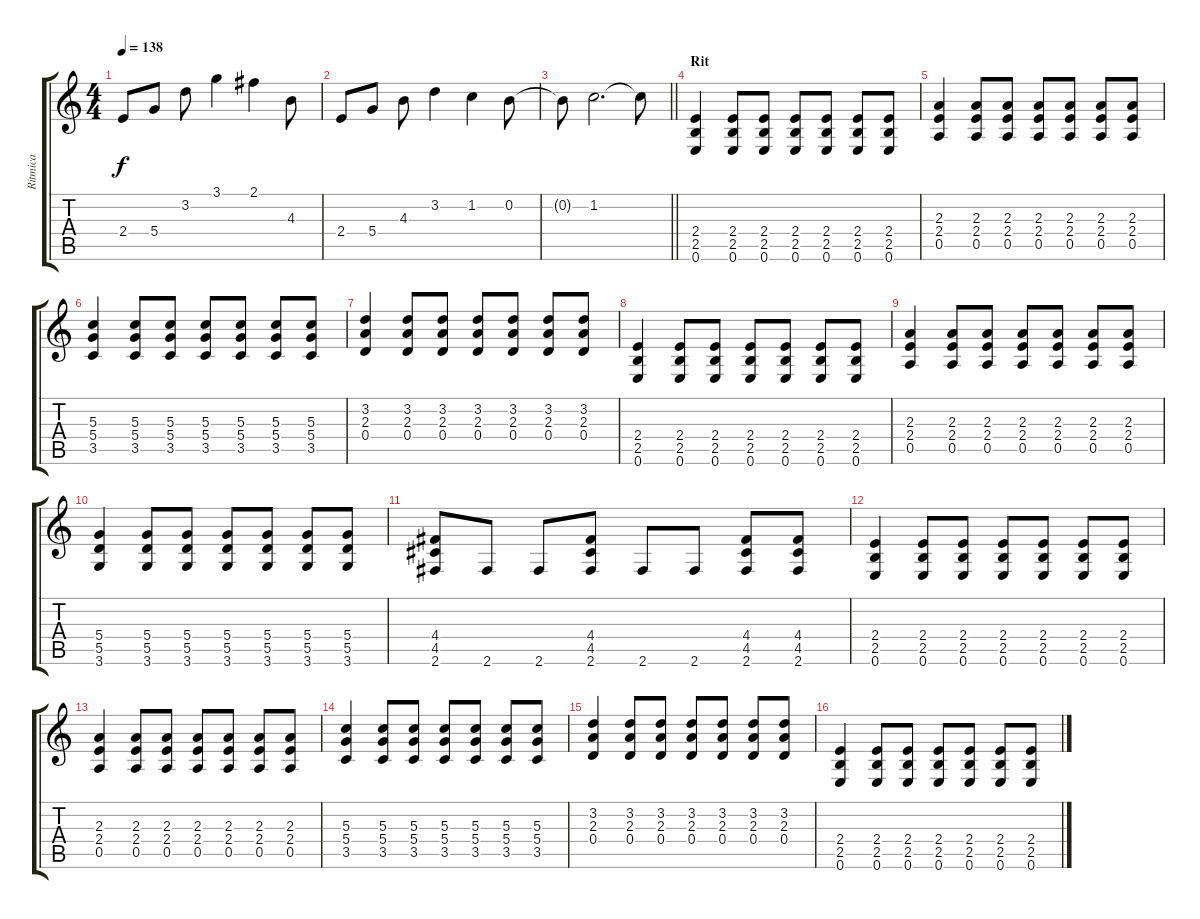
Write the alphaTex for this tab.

\track ("Ritmica" "Ritmica") {instrument distortionguitar}
\staff {score tabs}
\tuning (E4 B3 G3 D3 A2 E2) {hide}
\ts (4 4)
\tempo 138
\clef g2
\ks c
2.4.8{dy f} 5.4.8 3.2.8 3.1.4 2.1.4 4.3.8 |
2.4.8 5.4.8 4.3.8 3.2.4 1.2.4 0.2.8 |
\barLineRight lightlight
0.2{t}.8 1.2.2{d} 1.2{t}.8 |
\section ("" "Rit")
(2.4 2.5 0.6).4{volume 12 instrument distortionguitar} (2.4 2.5 0.6).8 (2.4 2.5 0.6).8 (2.4 2.5 0.6).8 (2.4 2.5 0.6).8 (2.4 2.5 0.6).8 (2.4 2.5 0.6).8 |
(2.3 2.4 0.5).4 (2.3 2.4 0.5).8 (2.3 2.4 0.5).8 (2.3 2.4 0.5).8 (2.3 2.4 0.5).8 (2.3 2.4 0.5).8 (2.3 2.4 0.5).8 |
(5.3 5.4 3.5).4 (5.3 5.4 3.5).8 (5.3 5.4 3.5).8 (5.3 5.4 3.5).8 (5.3 5.4 3.5).8 (5.3 5.4 3.5).8 (5.3 5.4 3.5).8 |
(3.2 2.3 0.4).4 (3.2 2.3 0.4).8 (3.2 2.3 0.4).8 (3.2 2.3 0.4).8 (3.2 2.3 0.4).8 (3.2 2.3 0.4).8 (3.2 2.3 0.4).8 |
(2.4 2.5 0.6).4 (2.4 2.5 0.6).8 (2.4 2.5 0.6).8 (2.4 2.5 0.6).8 (2.4 2.5 0.6).8 (2.4 2.5 0.6).8 (2.4 2.5 0.6).8 |
(2.3 2.4 0.5).4 (2.3 2.4 0.5).8 (2.3 2.4 0.5).8 (2.3 2.4 0.5).8 (2.3 2.4 0.5).8 (2.3 2.4 0.5).8 (2.3 2.4 0.5).8 |
(5.4 5.5 3.6).4 (5.4 5.5 3.6).8 (5.4 5.5 3.6).8 (5.4 5.5 3.6).8 (5.4 5.5 3.6).8 (5.4 5.5 3.6).8 (5.4 5.5 3.6).8 |
(4.4 4.5 2.6).8 2.6.8 2.6.8 (4.4 4.5 2.6).8 2.6.8 2.6.8 (4.4 4.5 2.6).8 (4.4 4.5 2.6).8 |
(2.4 2.5 0.6).4 (2.4 2.5 0.6).8 (2.4 2.5 0.6).8 (2.4 2.5 0.6).8 (2.4 2.5 0.6).8 (2.4 2.5 0.6).8 (2.4 2.5 0.6).8 |
(2.3 2.4 0.5).4 (2.3 2.4 0.5).8 (2.3 2.4 0.5).8 (2.3 2.4 0.5).8 (2.3 2.4 0.5).8 (2.3 2.4 0.5).8 (2.3 2.4 0.5).8 |
(5.3 5.4 3.5).4 (5.3 5.4 3.5).8 (5.3 5.4 3.5).8 (5.3 5.4 3.5).8 (5.3 5.4 3.5).8 (5.3 5.4 3.5).8 (5.3 5.4 3.5).8 |
(3.2 2.3 0.4).4 (3.2 2.3 0.4).8 (3.2 2.3 0.4).8 (3.2 2.3 0.4).8 (3.2 2.3 0.4).8 (3.2 2.3 0.4).8 (3.2 2.3 0.4).8 |
(2.4 2.5 0.6).4{volume 12 instrument distortionguitar} (2.4 2.5 0.6).8 (2.4 2.5 0.6).8 (2.4 2.5 0.6).8 (2.4 2.5 0.6).8 (2.4 2.5 0.6).8 (2.4 2.5 0.6).8
